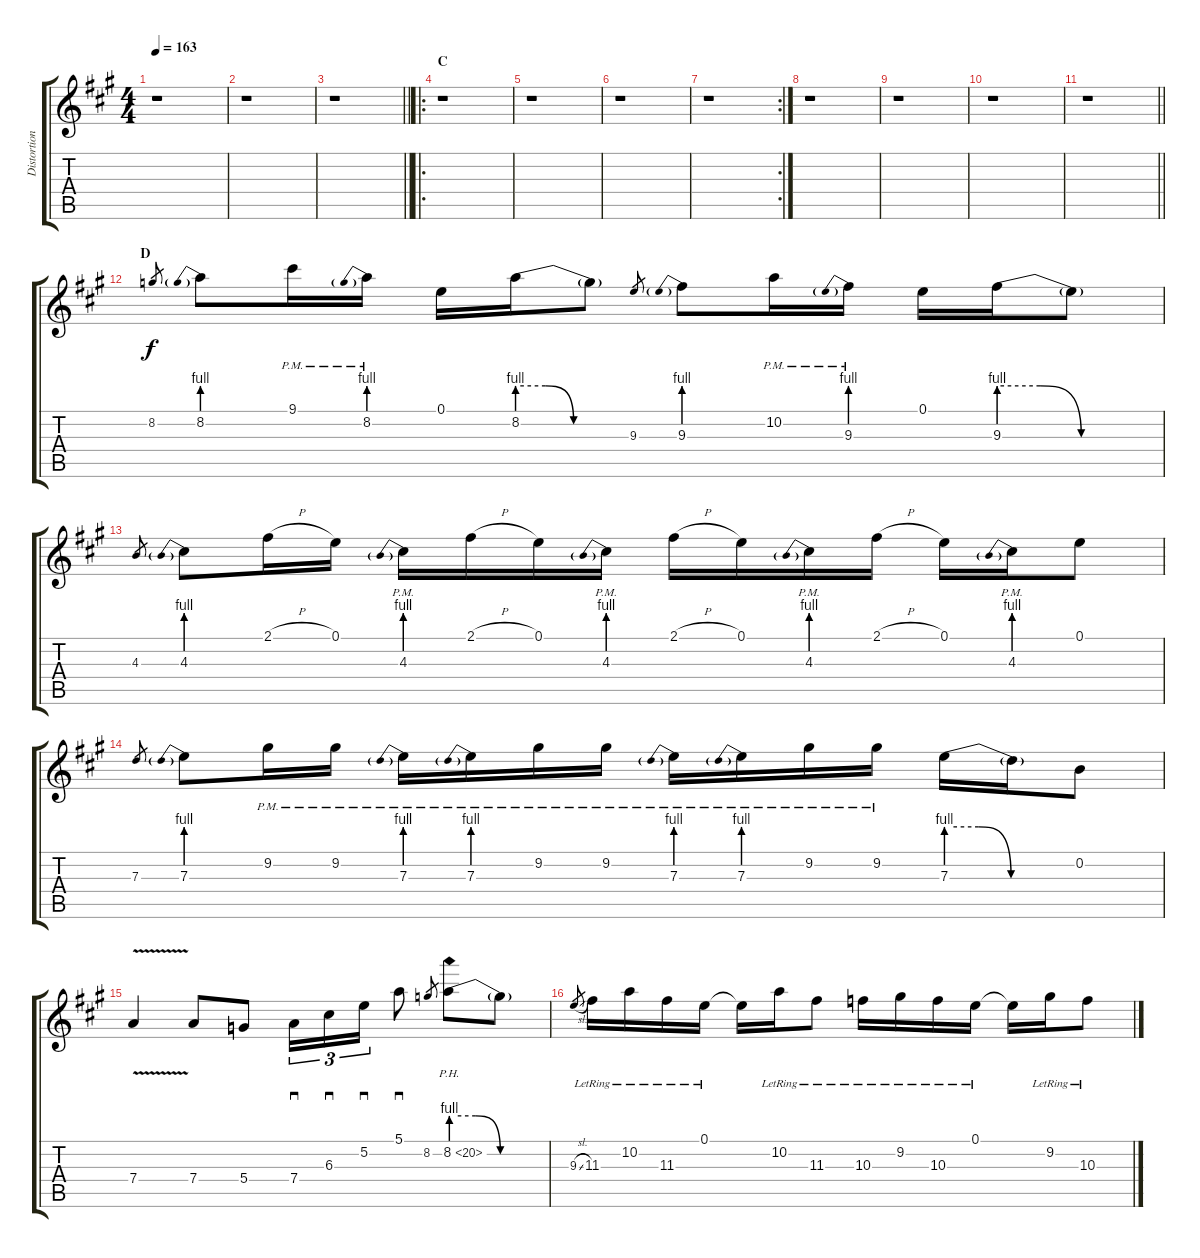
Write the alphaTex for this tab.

\track ("Distortion 4" "Distortion") {instrument distortionguitar}
\staff {score tabs}
\tuning (E4 B3 G3 D3 A2 E2) {hide}
\ts (4 4)
\tempo 163
\clef g2
\ks a
r.1{dy f} |
r.1 |
\barLineRight lightlight
r.1 |
\ro
\section ("" "C")
r.1 |
r.1 |
r.1 |
\rc 2
r.1 |
r.1 |
r.1 |
r.1 |
\barLineRight lightlight
r.1 |
\section ("" "D")
8.2.8{gr} 8.2{be (prebend 0 4 60 4)}.8 9.1{pm}.16 8.2{be (prebend 0 4 60 4) pm}.16 0.1.16 8.2{be (custom 0 4 15 4 30 0 60 0)}.16 8.2{t}.8 9.3.8{gr} 9.3{be (prebend 0 4 60 4)}.8 10.2{pm}.16 9.3{be (prebend 0 4 60 4) pm}.16 0.1.16 9.3{be (custom 0 4 15 4 30 0 60 0)}.16 9.3{t}.8 |
4.3.8{gr} 4.3{be (prebend 0 4 60 4)}.8 2.1{h}.16 0.1.16 4.3{be (prebend 0 4 60 4) pm}.16 2.1{h}.16 0.1.16 4.3{be (prebend 0 4 60 4) pm}.16 2.1{h}.16 0.1.16 4.3{be (prebend 0 4 60 4) pm}.16 2.1{h}.16 0.1.16 4.3{be (prebend 0 4 60 4) pm}.16 0.1.8 |
7.3.8{gr} 7.3{be (prebend 0 4 60 4)}.8 9.2{pm}.16 9.2{pm}.16 7.3{be (prebend 0 4 60 4) pm}.16 7.3{be (prebend 0 4 60 4) pm}.16 9.2{pm}.16 9.2{pm}.16 7.3{be (prebend 0 4 60 4) pm}.16 7.3{be (prebend 0 4 60 4) pm}.16 9.2{pm}.16 9.2{pm}.16 7.3{be (custom 0 4 15 4 30 0 60 0)}.16 7.3{t}.16 0.2.8 |
7.4{v}.4 7.4.8 5.4.8 7.4.16{sd tu (3 2)} 6.3.16{sd tu (3 2)} 5.2.16{sd tu (3 2)} 5.1.8{sd} 8.2.8{gr} 8.2{be (custom 0 4 15 4 30 0 60 0) ph 12}.8 8.2{t}.8 |
9.3{sl}.8{gr} 11.3{lr}.16 10.2{lr}.16 11.3{lr}.16 0.1{lr}.16 0.1{t}.16 10.2{lr}.16 11.3{lr}.8 10.3{lr}.16 9.2{lr}.16 10.3{lr}.16 0.1{lr}.16 0.1{t}.16 9.2{lr}.16 10.3{lr}.8
